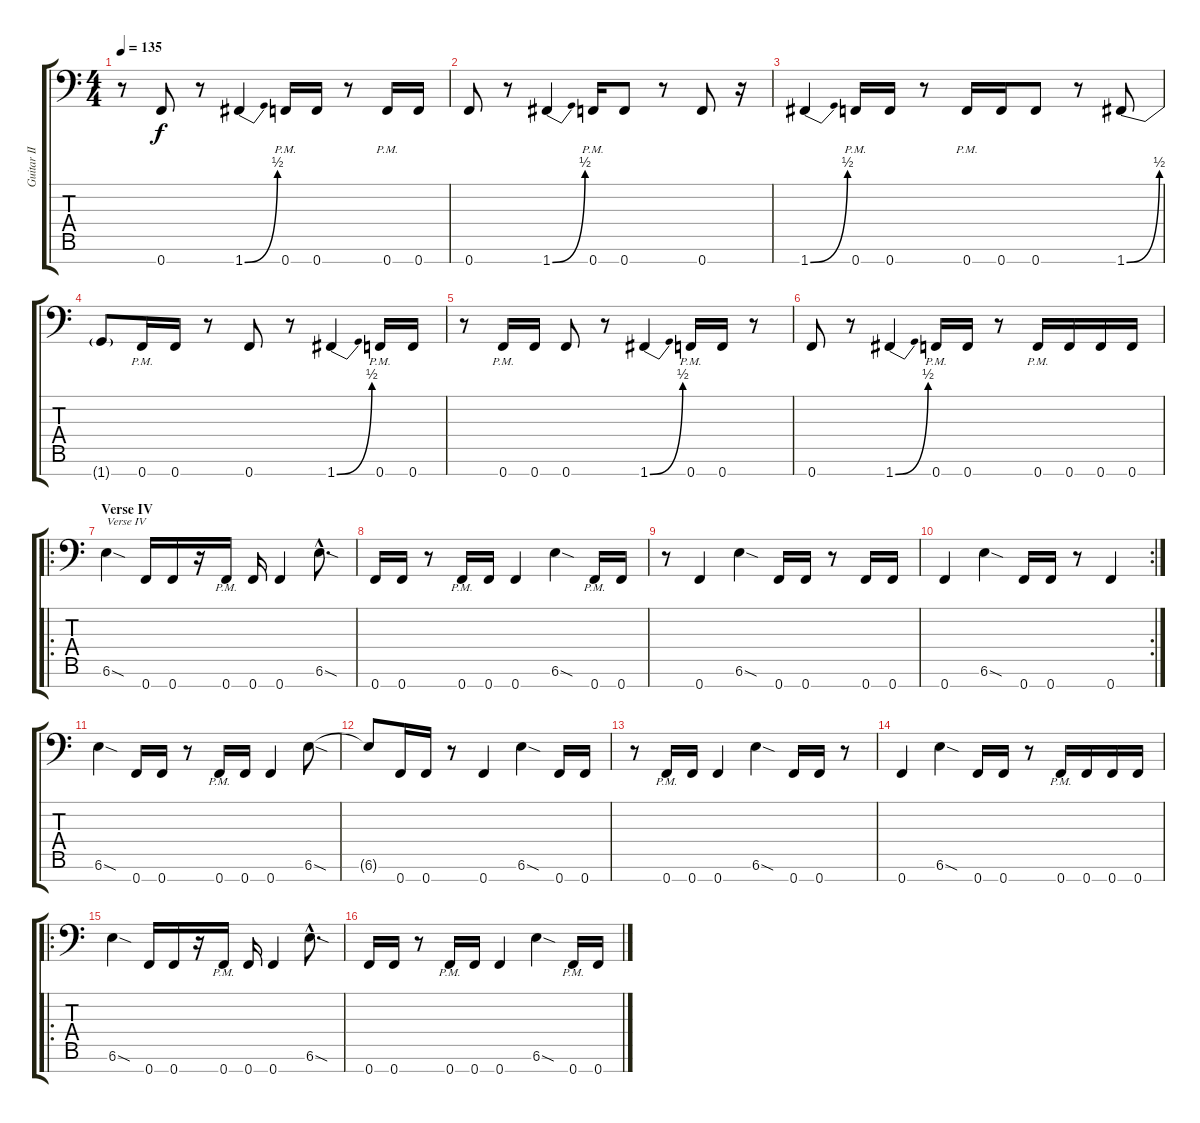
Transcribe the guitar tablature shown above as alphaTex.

\track ("Guitar II [Mårten Hagström]" "Guitar II ") {instrument distortionguitar}
\staff {score tabs}
\tuning (Bb3 F3 Db3 Ab2 Eb2 Bb1 F1) {hide}
\ts (4 4)
\tempo 135
\clef f4
\ks c
r.8{dy f} 0.7.8 r.8 1.7{be (bend 0 0 60 2)}.4 0.7{pm}.16 0.7.16 r.8 0.7{pm}.16 0.7.16 |
0.7.8 r.8 1.7{be (bend 0 0 60 2)}.4 0.7{pm}.16 0.7.8 r.8 0.7.8 r.16 |
1.7{be (bend 0 0 60 2)}.4 0.7{pm}.16 0.7.16 r.8 0.7{pm}.16 0.7.16 0.7.8 r.8 1.7{be (bend 0 0 60 2)}.8 |
1.7{t}.8 0.7{pm}.16 0.7.16 r.8 0.7.8 r.8 1.7{be (bend 0 0 60 2)}.4 0.7{pm}.16 0.7.16 |
r.8 0.7{pm}.16 0.7.16 0.7.8 r.8 1.7{be (bend 0 0 60 2)}.4 0.7{pm}.16 0.7.16 r.8 |
0.7.8 r.8 1.7{be (bend 0 0 60 2)}.4 0.7{pm}.16 0.7.16 r.8 0.7{pm}.16 0.7.16 0.7.16 0.7.16 |
\ro
\section ("" "Verse IV")
6.6{sod}.4{txt "Verse IV"} 0.7.16 0.7.16 r.16 0.7{pm}.16 0.7.16 0.7.4 6.6{sod hac}.8{d} |
0.7.16 0.7.16 r.8 0.7{pm}.16 0.7.16 0.7.4 6.6{sod}.4 0.7{pm}.16 0.7.16 |
r.8 0.7.4 6.6{sod}.4 0.7.16 0.7.16 r.8 0.7.16 0.7.16 |
\rc 2
0.7.4 6.6{sod}.4 0.7.16 0.7.16 r.8 0.7.4 |
6.6{sod}.4 0.7.16 0.7.16 r.8 0.7{pm}.16 0.7.16 0.7.4 6.6{sod}.8 |
6.6{t}.8 0.7.16 0.7.16 r.8 0.7.4 6.6{sod}.4 0.7.16 0.7.16 |
r.8 0.7{pm}.16 0.7.16 0.7.4 6.6{sod}.4 0.7.16 0.7.16 r.8 |
0.7.4 6.6{sod}.4 0.7.16 0.7.16 r.8 0.7{pm}.16 0.7.16 0.7.16 0.7.16 |
\ro
6.6{sod}.4 0.7.16 0.7.16 r.16 0.7{pm}.16 0.7.16 0.7.4 6.6{sod hac}.8{d} |
0.7.16 0.7.16 r.8 0.7{pm}.16 0.7.16 0.7.4 6.6{sod}.4 0.7{pm}.16 0.7.16
